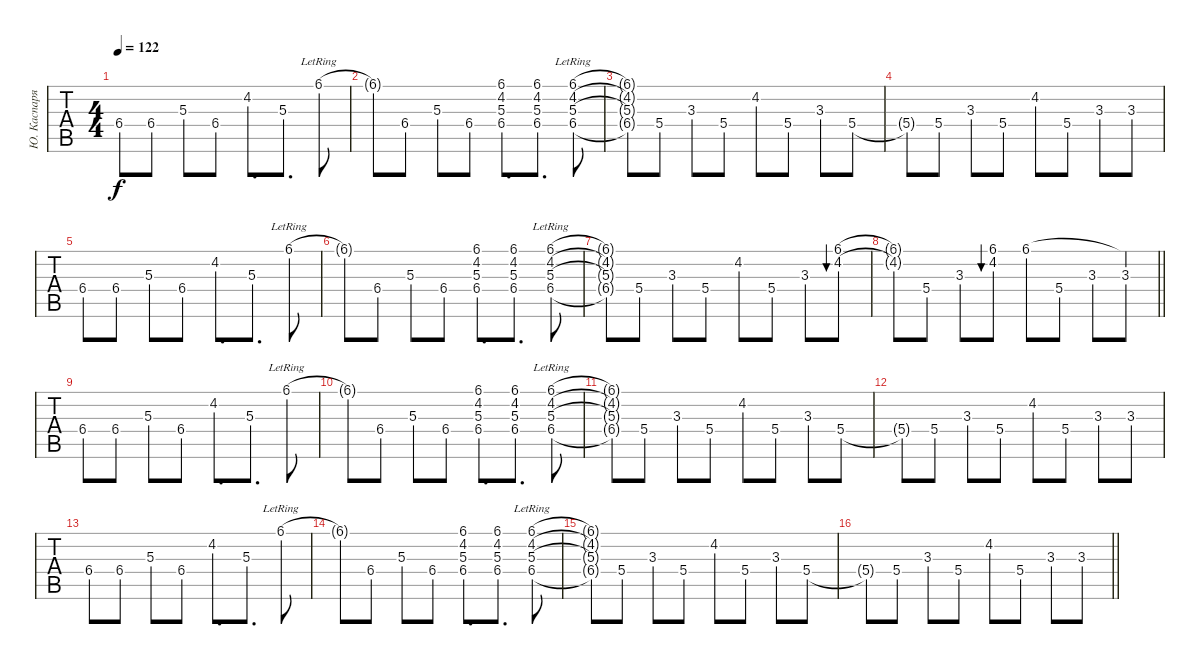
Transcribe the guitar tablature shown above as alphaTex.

\track ("Ю. Каспарян" "Ю. Каспаря") {instrument electricguitarclean}
\staff {tabs}
\tuning (E4 B3 G3 D3 A2 E2) {hide}
\ts (4 4)
\tempo 122
\clef g2
\ks c
6.4.8{dy f} 6.4.8 5.3.8 6.4.8 4.2.8{d} 5.3.8{d} 6.1{lr}.8 |
6.1{t}.8 6.4.8 5.3.8 6.4.8 (6.1 4.2 5.3 6.4).8{d} (6.1 4.2 5.3 6.4).8{d} (6.1{lr} 4.2 5.3 6.4).8 |
(6.1{t} 4.2{t} 5.3{t} 6.4{t}).8 5.4.8 3.3.8 5.4.8 4.2.8 5.4.8 3.3.8 5.4.8 |
5.4{t}.8 5.4.8 3.3.8 5.4.8 4.2.8 5.4.8 3.3.8 3.3.8 |
6.4.8 6.4.8 5.3.8 6.4.8 4.2.8{d} 5.3.8{d} 6.1{lr}.8 |
6.1{t}.8 6.4.8 5.3.8 6.4.8 (6.1 4.2 5.3 6.4).8{d} (6.1 4.2 5.3 6.4).8{d} (6.1{lr} 4.2 5.3 6.4).8 |
(6.1{t} 4.2{t} 5.3{t} 6.4{t}).8 5.4.8 3.3.8 5.4.8 4.2.8 5.4.8 3.3.8 (6.1 4.2).8{bu 30} |
\barLineRight lightlight
(6.1{t} 4.2{t}).8 5.4.8 3.3.8 (6.1 4.2).8{bu 30} 6.1.8 5.4.8 3.3.8 (6.1{t} 3.3).8 |
6.4.8 6.4.8 5.3.8 6.4.8 4.2.8{d} 5.3.8{d} 6.1{lr}.8 |
6.1{t}.8 6.4.8 5.3.8 6.4.8 (6.1 4.2 5.3 6.4).8{d} (6.1 4.2 5.3 6.4).8{d} (6.1{lr} 4.2 5.3 6.4).8 |
(6.1{t} 4.2{t} 5.3{t} 6.4{t}).8 5.4.8 3.3.8 5.4.8 4.2.8 5.4.8 3.3.8 5.4.8 |
5.4{t}.8 5.4.8 3.3.8 5.4.8 4.2.8 5.4.8 3.3.8 3.3.8 |
6.4.8 6.4.8 5.3.8 6.4.8 4.2.8{d} 5.3.8{d} 6.1{lr}.8 |
6.1{t}.8 6.4.8 5.3.8 6.4.8 (6.1 4.2 5.3 6.4).8{d} (6.1 4.2 5.3 6.4).8{d} (6.1{lr} 4.2 5.3 6.4).8 |
(6.1{t} 4.2{t} 5.3{t} 6.4{t}).8 5.4.8 3.3.8 5.4.8 4.2.8 5.4.8 3.3.8 5.4.8 |
\barLineRight lightlight
5.4{t}.8 5.4.8 3.3.8 5.4.8 4.2.8 5.4.8 3.3.8 3.3.8
